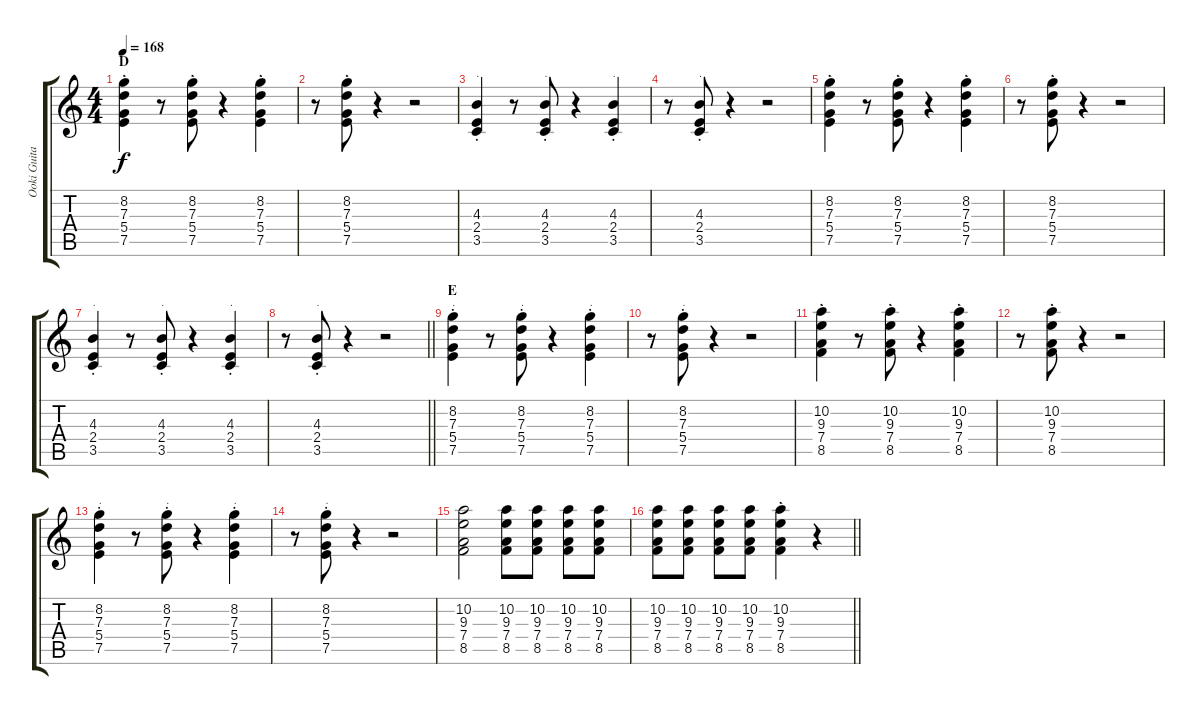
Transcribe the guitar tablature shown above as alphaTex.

\track ("Ooki Guitar" "Ooki Guita") {instrument electricguitarjazz}
\staff {score tabs}
\tuning (E4 B3 G3 D3 A2 E2) {hide}
\ts (4 4)
\section ("" "D")
\tempo 168
\clef g2
\ks c
(8.2{st} 7.3{st} 5.4{st} 7.5{st}).4{txt "." dy f} r.8 (8.2{st} 7.3{st} 5.4{st} 7.5{st}).8{txt "."} r.4 (8.2{st} 7.3{st} 5.4{st} 7.5{st}).4{txt "."} |
r.8 (8.2{st} 7.3{st} 5.4{st} 7.5{st}).8{txt "."} r.4 r.2 |
(4.3{st} 2.4{st} 3.5{st}).4{txt "."} r.8 (4.3{st} 2.4{st} 3.5{st}).8{txt "."} r.4 (4.3{st} 2.4{st} 3.5{st}).4{txt "."} |
r.8 (4.3{st} 2.4{st} 3.5{st}).8{txt "."} r.4 r.2 |
(8.2{st} 7.3{st} 5.4{st} 7.5{st}).4{txt "."} r.8 (8.2{st} 7.3{st} 5.4{st} 7.5{st}).8{txt "."} r.4 (8.2{st} 7.3{st} 5.4{st} 7.5{st}).4{txt "."} |
r.8 (8.2{st} 7.3{st} 5.4{st} 7.5{st}).8{txt "."} r.4 r.2 |
(4.3{st} 2.4{st} 3.5{st}).4{txt "."} r.8 (4.3{st} 2.4{st} 3.5{st}).8{txt "."} r.4 (4.3{st} 2.4{st} 3.5{st}).4{txt "."} |
\barLineRight lightlight
r.8 (4.3{st} 2.4{st} 3.5{st}).8{txt "."} r.4 r.2 |
\section ("" "E")
(8.2{st} 7.3{st} 5.4{st} 7.5{st}).4{txt "."} r.8 (8.2{st} 7.3{st} 5.4{st} 7.5{st}).8{txt "."} r.4 (8.2{st} 7.3{st} 5.4{st} 7.5{st}).4{txt "."} |
r.8 (8.2{st} 7.3{st} 5.4{st} 7.5{st}).8{txt "."} r.4 r.2 |
(10.2{st} 9.3{st} 7.4{st} 8.5{st}).4{txt "."} r.8 (10.2{st} 9.3{st} 7.4{st} 8.5{st}).8{txt "."} r.4 (10.2{st} 9.3{st} 7.4{st} 8.5{st}).4{txt "."} |
r.8 (10.2{st} 9.3{st} 7.4{st} 8.5{st}).8{txt "."} r.4 r.2 |
(8.2{st} 7.3{st} 5.4{st} 7.5{st}).4{txt "."} r.8 (8.2{st} 7.3{st} 5.4{st} 7.5{st}).8{txt "."} r.4 (8.2{st} 7.3{st} 5.4{st} 7.5{st}).4{txt "."} |
r.8 (8.2{st} 7.3{st} 5.4{st} 7.5{st}).8{txt "."} r.4 r.2 |
(10.2 9.3 7.4 8.5).2 (10.2 9.3 7.4 8.5).8{volume 16} (10.2 9.3 7.4 8.5).8 (10.2 9.3 7.4 8.5).8 (10.2 9.3 7.4 8.5).8 |
\barLineRight lightlight
(10.2 9.3 7.4 8.5).8 (10.2 9.3 7.4 8.5).8 (10.2 9.3 7.4 8.5).8 (10.2 9.3 7.4 8.5).8 (10.2{st} 9.3{st} 7.4{st} 8.5{st}).4{txt "."} r.4{volume 13}
